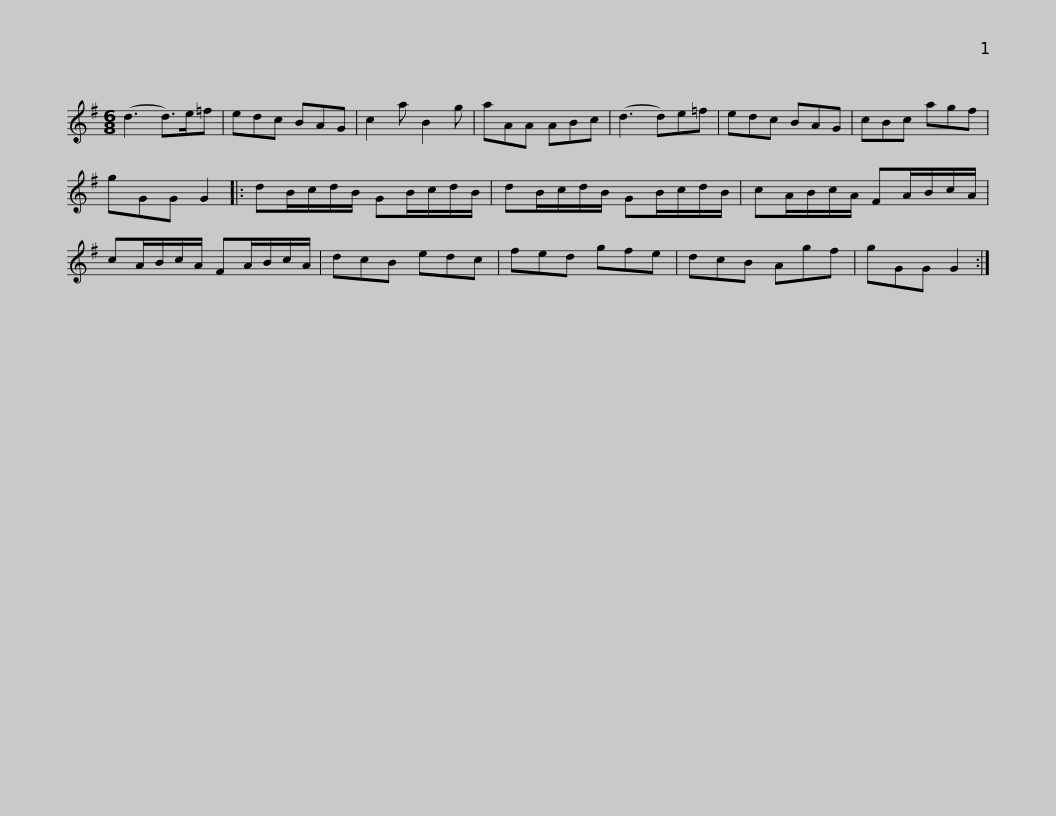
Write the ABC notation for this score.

X:1
L:1/8
M:6/8
I:linebreak $
K:G
V:1 treble
V:1
 (d3 d>)e=f | edc BAG | c2 a B2 g | aAA ABc | (d3 d)e=f | %5
 edc BAG | cBc agf | gGG G2 |:$ dB/c/d/B/ GB/c/d/B/ | dB/c/d/B/ GB/c/d/B/ | %10
 cA/B/c/A/ FA/B/c/A/ | cA/B/c/A/ FA/B/c/A/ | dcB edc |$ fed gfe | dcB Agf | %15
 gGG G2 :| %16
